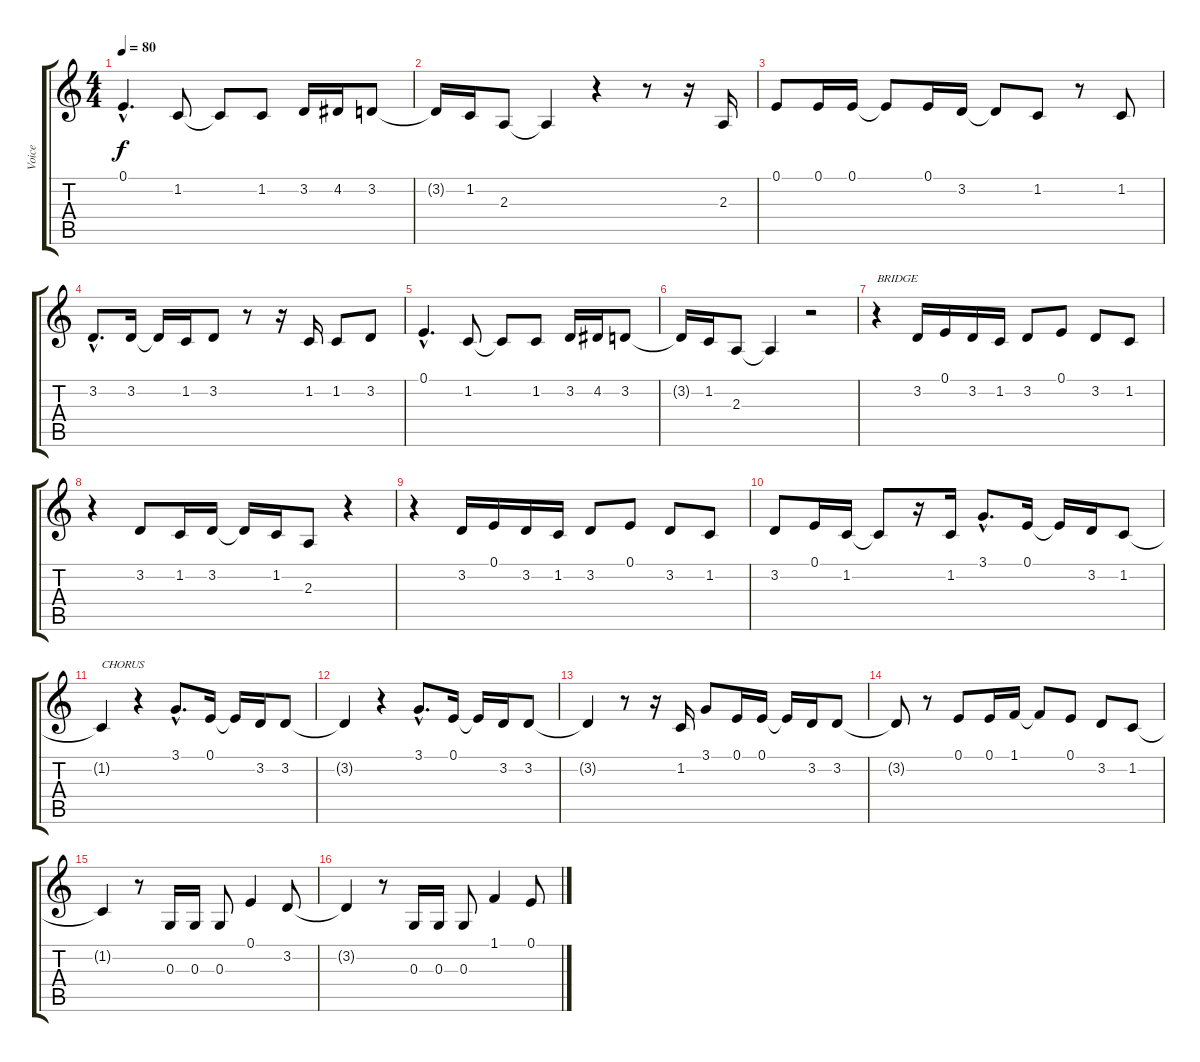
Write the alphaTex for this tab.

\track ("Voice" "Voice") {instrument voiceoohs}
\staff {score tabs}
\tuning (E4 B3 G3 D3 A2 E2) {hide}
\ts (4 4)
\tempo 80
\clef g2
\ks c
0.1{hac}.4{d dy f} 1.2.8 1.2{t}.8 1.2.8 3.2.16 4.2.16 3.2.8 |
3.2{t}.16 1.2.16 2.3.8 2.3{t}.4 r.4 r.8 r.16 2.3.16 |
0.1.8 0.1.16 0.1.16 0.1{t}.8 0.1.16 3.2.16 3.2{t}.8 1.2.8 r.8 1.2.8 |
3.2{hac}.8{d} 3.2.16 3.2{t}.16 1.2.16 3.2.8 r.8 r.16 1.2.16 1.2.8 3.2.8 |
0.1{hac}.4{d} 1.2.8 1.2{t}.8 1.2.8 3.2.16 4.2.16 3.2.8 |
3.2{t}.16 1.2.16 2.3.8 2.3{t}.4 r.2 |
r.4{txt "BRIDGE"} 3.2.16 0.1.16 3.2.16 1.2.16 3.2.8 0.1.8 3.2.8 1.2.8 |
r.4 3.2.8 1.2.16 3.2.16 3.2{t}.16 1.2.16 2.3.8 r.4 |
r.4 3.2.16 0.1.16 3.2.16 1.2.16 3.2.8 0.1.8 3.2.8 1.2.8 |
3.2.8 0.1.16 1.2.16 1.2{t}.8 r.16 1.2.16 3.1{hac}.8{d} 0.1.16 0.1{t}.16 3.2.16 1.2.8 |
1.2{t}.4{txt "CHORUS"} r.4 3.1{hac}.8{d} 0.1.16 0.1{t}.16 3.2.16 3.2.8 |
3.2{t}.4 r.4 3.1{hac}.8{d} 0.1.16 0.1{t}.16 3.2.16 3.2.8 |
3.2{t}.4 r.8 r.16 1.2.16 3.1.8 0.1.16 0.1.16 0.1{t}.16 3.2.16 3.2.8 |
3.2{t}.8 r.8 0.1.8 0.1.16 1.1.16 1.1{t}.8 0.1.8 3.2.8 1.2.8 |
1.2{t}.4 r.8 0.3.16 0.3.16 0.3.8 0.1.4 3.2.8 |
3.2{t}.4 r.8 0.3.16 0.3.16 0.3.8 1.1.4 0.1.8
